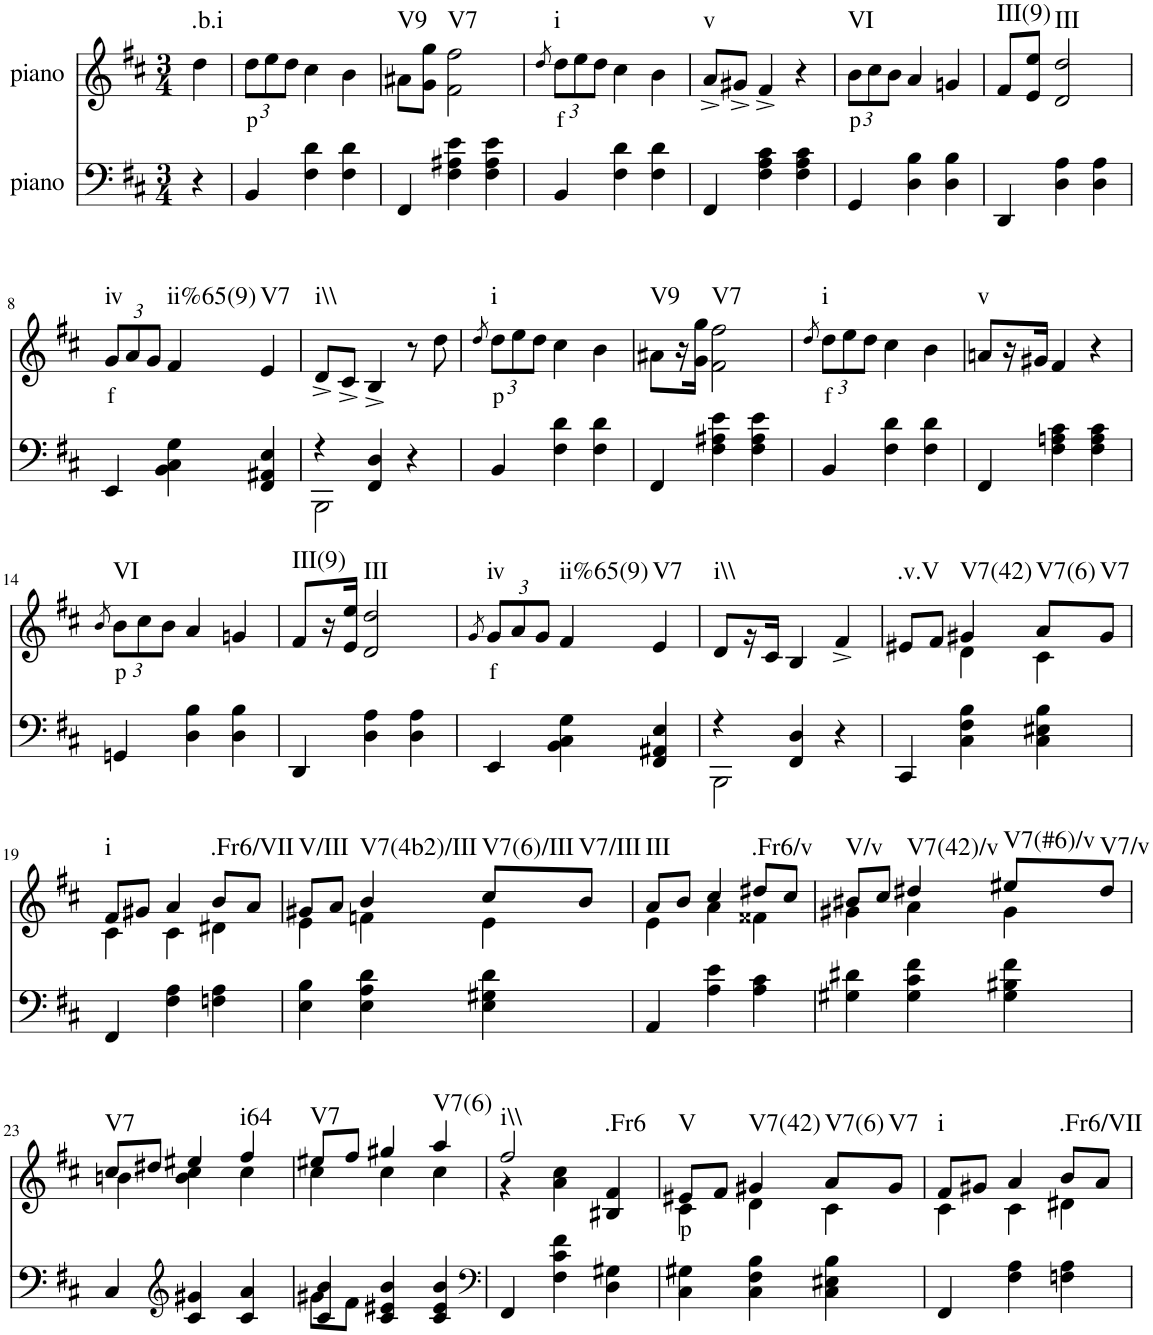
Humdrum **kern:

**kern	**kern	**text	**harte
*part2	*part1	*part1	*part1
*staff2	*staff1	*staff1	*
*I"piano	*I"piano	*	*
*I'Pno	*I'Pno	*	*
*clefF4	*clefG2	*	*
*k[f#c#]	*k[f#c#]	*	*
*b:	*b:	*	*
*M3/4	*M3/4	*	*
=1	=1	=1	=1
!	!	!	!LO:H:kt=.b.i
4r	4dd\	.	N
=2	=2	=2	=2
*	*Xbrackettup	*	*
!	!	!LO:LY:b	!
4BB/	12dd\L	p	.
.	12ee\	.	.
.	12dd\J	.	.
4F#\ 4d\	4cc#\	.	.
4F#\ 4d\	4b\	.	.
=3	=3	=3	=3
!	!	!	!LO:H:kt=V9
4FF#/	8a#X\L	.	N
.	8g\ 8gg\J	.	.
!	!	!	!LO:H:kt=V7
4F#\ 4A#X\ 4e\	2f#\ 2ff#\	.	N
4F#\ 4A#\ 4e\	.	.	.
=4	=4	=4	=4
.	8qdd/	.	.
!	!	!LO:LY:b	!LO:H:kt=i
4BB/	12dd\L	f	N
.	12ee\	.	.
.	12dd\J	.	.
4F#\ 4d\	4cc#\	.	.
4F#\ 4d\	4b\	.	.
=5	=5	=5	=5
!	!	!	!LO:H:kt=v
4FF#/	8a^/L	.	N
.	8g#X^/J	.	.
4F#\ 4A\ 4c#\	4f#^/	.	.
4F#\ 4A\ 4c#\	4r	.	.
=6	=6	=6	=6
!	!	!LO:LY:b	!LO:H:kt=VI
4GG/	12b\L	p	N
.	12cc#\	.	.
.	12b\J	.	.
4D\ 4B\	4a/	.	.
4D\ 4B\	4gn/	.	.
=7	=7	=7	=7
!	!	!	!LO:H:kt=III(9)
4DD/	8f#/L	.	N
.	8e/ 8ee/J	.	.
!	!	!	!LO:H:kt=III
4D\ 4A\	2d/ 2dd/	.	N
4D\ 4A\	.	.	.
!!LO:LB:g=z
=8	=8	=8	=8
!	!	!LO:LY:b	!LO:H:kt=iv
4EE/	12g/L	f	N
.	12a/	.	.
.	12g/J	.	.
!	!	!	!LO:H:kt=ii%65(9)
4BB\ 4C#\ 4G\	4f#/	.	N
!	!	!	!LO:H:kt=V7
4FF#/ 4AA#X/ 4E/	4e/	.	N
=9	=9	=9	=9
*^	*	*	*
!	!	!	!	!LO:H:kt=i\\
4r	2BBB\	8d^/L	.	N
.	.	8c#^/J	.	.
4FF#/ 4D/	.	4B^/	.	.
4r	4ryy	8r	.	.
.	.	8dd\	.	.
*v	*v	*	*	*
=10	=10	=10	=10
.	8qdd/	.	.
!	!	!LO:LY:b	!LO:H:kt=i
4BB/	12dd\L	p	N
.	12ee\	.	.
.	12dd\J	.	.
4F#\ 4d\	4cc#\	.	.
4F#\ 4d\	4b\	.	.
=11	=11	=11	=11
!	!	!	!LO:H:kt=V9
4FF#/	8a#X\L	.	N
.	16r	.	.
.	16g\ 16gg\JJ	.	.
!	!	!	!LO:H:kt=V7
4F#\ 4A#X\ 4e\	2f#\ 2ff#\	.	N
4F#\ 4A#\ 4e\	.	.	.
=12	=12	=12	=12
.	8qdd/	.	.
!	!	!LO:LY:b	!LO:H:kt=i
4BB/	12dd\L	f	N
.	12ee\	.	.
.	12dd\J	.	.
4F#\ 4d\	4cc#\	.	.
4F#\ 4d\	4b\	.	.
=13	=13	=13	=13
!	!	!	!LO:H:kt=v
4FF#/	8an/L	.	N
.	16r	.	.
.	16g#X/JJ	.	.
4F#\ 4An\ 4c#\	4f#/	.	.
4F#\ 4A\ 4c#\	4r	.	.
!!LO:LB:g=z
=14	=14	=14	=14
.	8qb/	.	.
!	!	!LO:LY:b	!LO:H:kt=VI
4GGn/	12b\L	p	N
.	12cc#\	.	.
.	12b\J	.	.
4D\ 4B\	4a/	.	.
4D\ 4B\	4gn/	.	.
=15	=15	=15	=15
!	!	!	!LO:H:kt=III(9)
4DD/	8f#/L	.	N
.	16r	.	.
.	16e/ 16ee/JJ	.	.
!	!	!	!LO:H:kt=III
4D\ 4A\	2d/ 2dd/	.	N
4D\ 4A\	.	.	.
=16	=16	=16	=16
.	8qg/	.	.
!	!	!LO:LY:b	!LO:H:kt=iv
4EE/	12g/L	f	N
.	12a/	.	.
.	12g/J	.	.
!	!	!	!LO:H:kt=ii%65(9)
4BB\ 4C#\ 4G\	4f#/	.	N
!	!	!	!LO:H:kt=V7
4FF#/ 4AA#X/ 4E/	4e/	.	N
=17	=17	=17	=17
*^	*	*	*
!	!	!	!	!LO:H:kt=i\\
4r	2BBB\	8d/L	.	N
.	.	16r	.	.
.	.	16c#/JJ	.	.
4FF#/ 4D/	.	4B/	.	.
4r	4ryy	4f#^/	.	.
=18	=18	=18	=18	=18
*	*	*^	*	*
!	!	!	!	!	!LO:H:kt=.v.V
*v	*v	*	*	*	*
4CC#/	8e#X/L	4ryy	.	N
.	8f#/J	.	.	.
!	!	!	!	!LO:H:kt=V7(42)
4C#\ 4F#\ 4B\	4g#X/	4d\	.	N
!	!	!	!	!LO:H:kt=V7(6)
4C#\ 4E#X\ 4B\	8a/L	4c#\	.	N
!	!	!	!	!LO:H:kt=V7
.	8g#/J	.	.	N
!!LO:LB:g=z	!!
=19	=19	=19	=19	=19
!	!	!	!	!LO:H:kt=i
4FF#/	8f#/L	4c#\	.	N
.	8g#X/J	.	.	.
4F#\ 4A\	4a/	4c#\	.	.
!	!	!	!	!LO:H:kt=.Fr6/VII
4Fn\ 4A\	8b/L	4d#X\	.	N
.	8a/J	.	.	.
=20	=20	=20	=20	=20
!	!	!	!	!LO:H:kt=V/III
4E\ 4B\	8g#X/L	4e\	.	N
.	8a/J	.	.	.
!	!	!	!	!LO:H:kt=V7(4b2)/III
4E\ 4A\ 4d\	4b/	4fn\	.	N
!	!	!	!	!LO:H:kt=V7(6)/III
4E\ 4G#X\ 4d\	8cc#/L	4e\	.	N
!	!	!	!	!LO:H:kt=V7/III
.	8b/J	.	.	N
=21	=21	=21	=21	=21
!	!	!	!	!LO:H:kt=III
4AA/	8a/L	4e\	.	N
.	8b/J	.	.	.
4A\ 4e\	4cc#/	4a\	.	.
!	!	!	!	!LO:H:kt=.Fr6/v
4A\ 4c#\	8dd#X/L	4f##X\	.	N
.	8cc#/J	.	.	.
=22	=22	=22	=22	=22
!	!	!	!	!LO:H:kt=V/v
4G#X\ 4d#X\	8b#X/L	4g#X\	.	N
.	8cc#/J	.	.	.
!	!	!	!	!LO:H:kt=V7(42)/v
4G#\ 4c#\ 4f#\	4dd#X/	4a\	.	N
!	!	!	!	!LO:H:kt=V7(#6)/v
4G#\ 4B#X\ 4f#\	8ee#X/L	4g#\	.	N
!	!	!	!	!LO:H:kt=V7/v
.	8dd#/J	.	.	N
!!LO:LB:g=z	!!
=23	=23	=23	=23	=23
!	!	!	!	!LO:H:kt=V7
4C#/	8cc#/L	4bn\	.	N
.	8dd#X/J	.	.	.
*clefG2	*	*	*	*
4c#/ 4g#X/	4ee#X/	4b\ 4cc#\	.	.
!	!	!	!	!LO:H:kt=i64
4c#/ 4a/	4ff#/	4cc#\	.	N
=24	=24	=24	=24	=24
*^	*	*	*	*
!	!	!	!	!	!LO:H:kt=V7
4c#/ 4b/	8g#X\L	8ee#X/L	4cc#\	.	N
.	8f#\J	8ff#/J	.	.	.
4c#/ 4e#X/ 4b/	2ryy	4gg#X/	4cc#\	.	.
!	!	!	!	!	!LO:H:kt=V7(6)
4c#/ 4e#/ 4b/	.	4aa/	4cc#\	.	N
*v	*v	*	*	*	*
=25	=25	=25	=25	=25
*clefF4	*	*	*	*
!	!	!	!	!LO:H:kt=i\\
4FF#/	2ff#/	4r	.	N
4F#\ 4c#\ 4f#\	.	4a\ 4cc#\	.	.
!	!	!	!	!LO:H:kt=.Fr6
4D\ 4G#X\	4B#X/ 4f#/	4ryy	.	N
=26	=26	=26	=26	=26
!	!	!	!LO:LY:b	!LO:H:kt=V
4C#\ 4G#X\	8e#X/L	4c#\	p	N
.	8f#/J	.	.	.
!	!	!	!	!LO:H:kt=V7(42)
4C#\ 4F#\ 4B\	4g#X/	4d\	.	N
!	!	!	!	!LO:H:kt=V7(6)
4C#\ 4E#X\ 4B\	8a/L	4c#\	.	N
!	!	!	!	!LO:H:kt=V7
.	8g#/J	.	.	N
=27	=27	=27	=27	=27
!	!	!	!	!LO:H:kt=i
4FF#/	8f#/L	4c#\	.	N
.	8g#X/J	.	.	.
4F#\ 4A\	4a/	4c#\	.	.
!	!	!	!	!LO:H:kt=.Fr6/VII
4Fn\ 4A\	8b/L	4d#X\	.	N
.	8a/J	.	.	.
*	*v	*v	*	*
=	=	=	=
*-	*-	*-	*-
